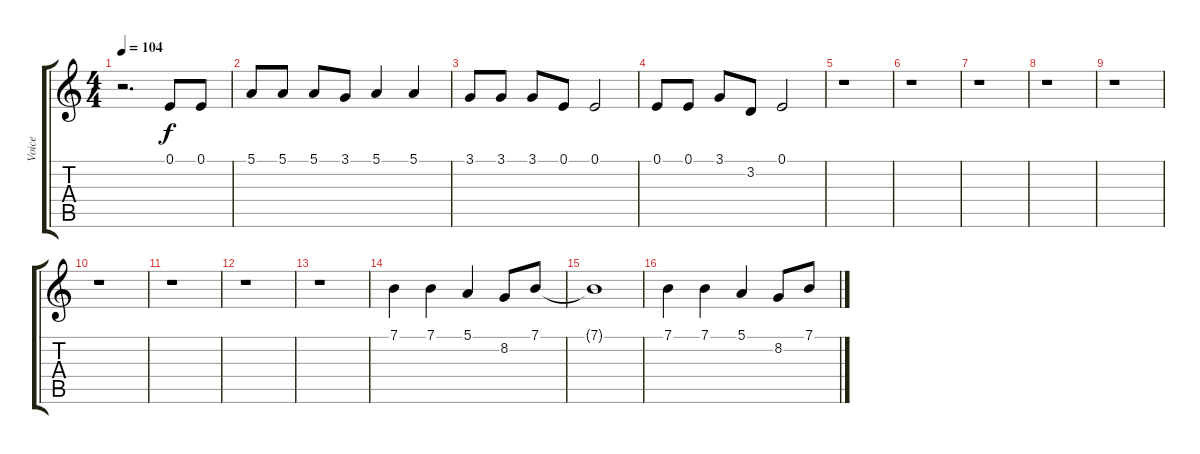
\track ("Voice" "Voice") {instrument pad1newage}
\staff {score tabs}
\tuning (E4 B3 G3 D3 A2 E2) {hide}
\ts (4 4)
\tempo 104
\clef g2
\ks c
r.2{d dy f} 0.1.8 0.1.8 |
5.1.8 5.1.8 5.1.8 3.1.8 5.1.4 5.1.4 |
3.1.8 3.1.8 3.1.8 0.1.8 0.1.2 |
0.1.8 0.1.8 3.1.8 3.2.8 0.1.2 |
r.1 |
r.1 |
r.1 |
r.1 |
r.1 |
r.1 |
r.1 |
r.1 |
r.1 |
7.1.4 7.1.4 5.1.4 8.2.8 7.1.8 |
7.1{t}.1 |
7.1.4 7.1.4 5.1.4 8.2.8 7.1.8
